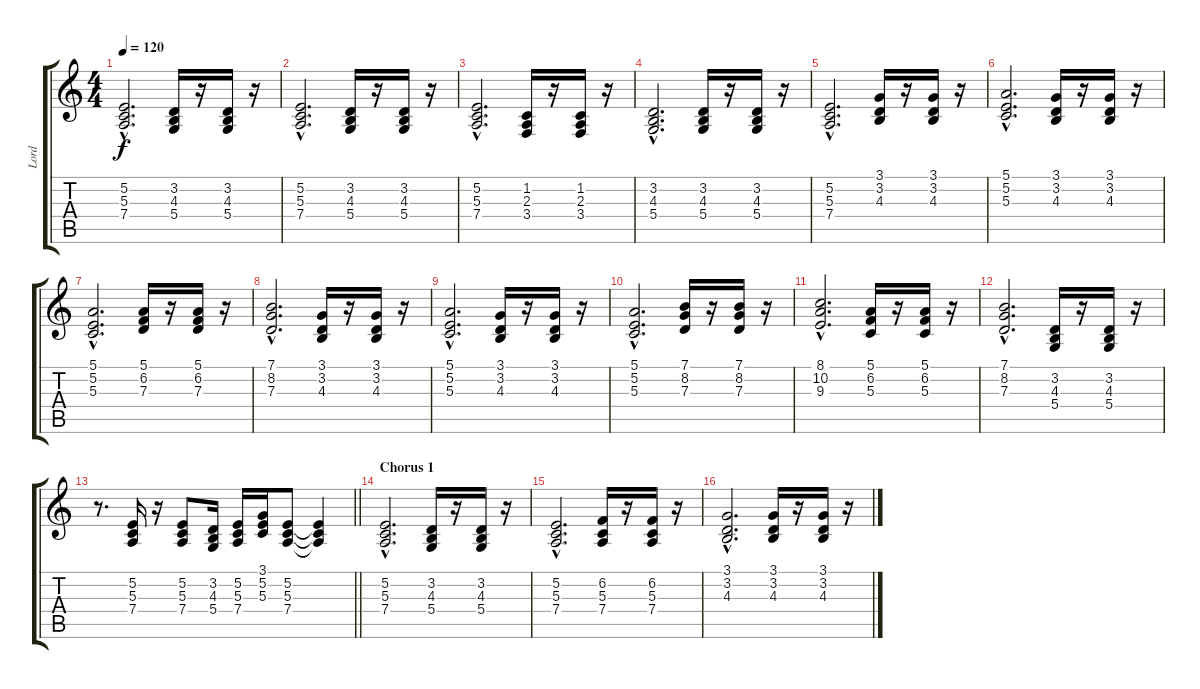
\track ("Lord" "Lord") {instrument marimba}
\staff {score tabs}
\tuning (E4 B3 G3 D3 A2 E2) {hide}
\ts (4 4)
\tempo 120
\clef g2
\ks c
(5.2{hac} 5.3{hac} 7.4{hac}).2{d dy f} (3.2 4.3 5.4).16 r.16 (3.2 4.3 5.4).16 r.16 |
(5.2{hac} 5.3{hac} 7.4{hac}).2{d} (3.2 4.3 5.4).16 r.16 (3.2 4.3 5.4).16 r.16 |
(5.2{hac} 5.3{hac} 7.4{hac}).2{d} (1.2 2.3 3.4).16 r.16 (1.2 2.3 3.4).16 r.16 |
(3.2{hac} 4.3{hac} 5.4{hac}).2{d} (3.2 4.3 5.4).16 r.16 (3.2 4.3 5.4).16 r.16 |
(5.2{hac} 5.3{hac} 7.4{hac}).2{d} (3.1 3.2 4.3).16 r.16 (3.1 3.2 4.3).16 r.16 |
(5.1{hac} 5.2{hac} 5.3{hac}).2{d} (3.1 3.2 4.3).16 r.16 (3.1 3.2 4.3).16 r.16 |
(5.1{hac} 5.2{hac} 5.3{hac}).2{d} (5.1 6.2 7.3).16 r.16 (5.1 6.2 7.3).16 r.16 |
(7.1{hac} 8.2{hac} 7.3{hac}).2{d} (3.1 3.2 4.3).16 r.16 (3.1 3.2 4.3).16 r.16 |
(5.1{hac} 5.2{hac} 5.3{hac}).2{d} (3.1 3.2 4.3).16 r.16 (3.1 3.2 4.3).16 r.16 |
(5.1{hac} 5.2{hac} 5.3{hac}).2{d} (7.1 8.2 7.3).16 r.16 (7.1 8.2 7.3).16 r.16 |
(8.1{hac} 10.2{hac} 9.3{hac}).2{d} (5.1 6.2 5.3).16 r.16 (5.1 6.2 5.3).16 r.16 |
(7.1{hac} 8.2{hac} 7.3{hac}).2{d} (3.2 4.3 5.4).16 r.16 (3.2 4.3 5.4).16 r.16 |
\barLineRight lightlight
r.8{d} (5.2 5.3 7.4).16 r.16 (5.2 5.3 7.4).8 (3.2 4.3 5.4).16 (5.2 5.3 7.4).16 (3.1 5.2 5.3).16 (5.2 5.3 7.4).8 (5.2{t} 5.3{t} 7.4{t}).4 |
\section ("" "Chorus 1")
(5.2{hac} 5.3{hac} 7.4{hac}).2{d} (3.2 4.3 5.4).16 r.16 (3.2 4.3 5.4).16 r.16 |
(5.2{hac} 5.3{hac} 7.4{hac}).2{d} (6.2 5.3 7.4).16 r.16 (6.2 5.3 7.4).16 r.16 |
(3.1{hac} 3.2{hac} 4.3{hac}).2{d} (3.1 3.2 4.3).16 r.16 (3.1 3.2 4.3).16 r.16
